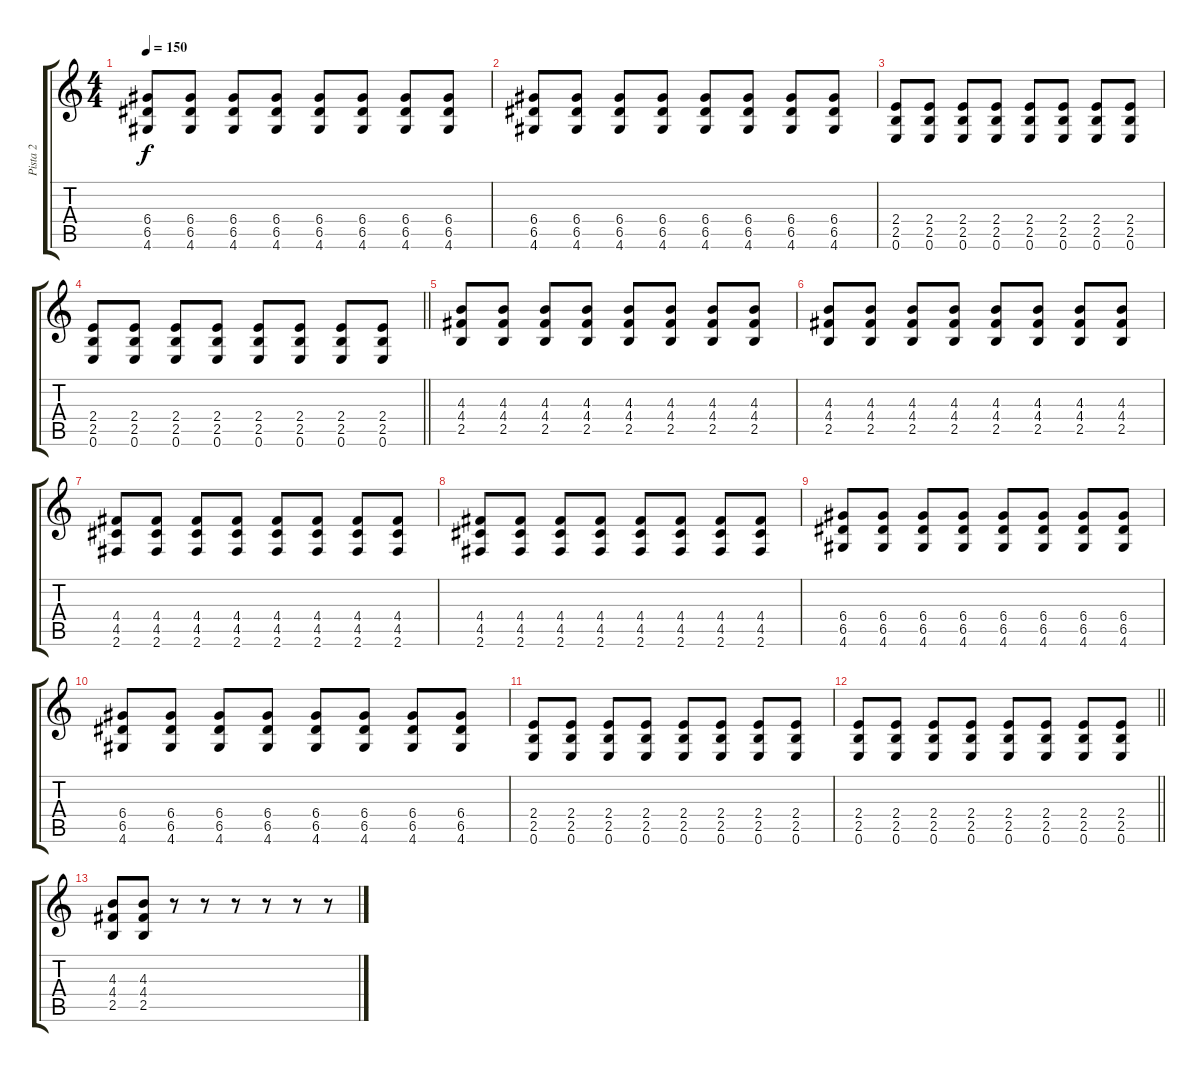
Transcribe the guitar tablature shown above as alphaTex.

\track ("Pista 2" "Pista 2") {instrument distortionguitar}
\staff {score tabs}
\tuning (E4 B3 G3 D3 A2 E2) {hide}
\ts (4 4)
\tempo 150
\clef g2
\ks c
(6.4 6.5 4.6).8{dy f} (6.4 6.5 4.6).8 (6.4 6.5 4.6).8 (6.4 6.5 4.6).8 (6.4 6.5 4.6).8 (6.4 6.5 4.6).8 (6.4 6.5 4.6).8 (6.4 6.5 4.6).8 |
(6.4 6.5 4.6).8 (6.4 6.5 4.6).8 (6.4 6.5 4.6).8 (6.4 6.5 4.6).8 (6.4 6.5 4.6).8 (6.4 6.5 4.6).8 (6.4 6.5 4.6).8 (6.4 6.5 4.6).8 |
(2.4 2.5 0.6).8 (2.4 2.5 0.6).8 (2.4 2.5 0.6).8 (2.4 2.5 0.6).8 (2.4 2.5 0.6).8 (2.4 2.5 0.6).8 (2.4 2.5 0.6).8 (2.4 2.5 0.6).8 |
\barLineRight lightlight
(2.4 2.5 0.6).8 (2.4 2.5 0.6).8 (2.4 2.5 0.6).8 (2.4 2.5 0.6).8 (2.4 2.5 0.6).8 (2.4 2.5 0.6).8 (2.4 2.5 0.6).8 (2.4 2.5 0.6).8 |
(4.3 4.4 2.5).8 (4.3 4.4 2.5).8 (4.3 4.4 2.5).8 (4.3 4.4 2.5).8 (4.3 4.4 2.5).8 (4.3 4.4 2.5).8 (4.3 4.4 2.5).8 (4.3 4.4 2.5).8 |
(4.3 4.4 2.5).8 (4.3 4.4 2.5).8 (4.3 4.4 2.5).8 (4.3 4.4 2.5).8 (4.3 4.4 2.5).8 (4.3 4.4 2.5).8 (4.3 4.4 2.5).8 (4.3 4.4 2.5).8 |
(4.4 4.5 2.6).8 (4.4 4.5 2.6).8 (4.4 4.5 2.6).8 (4.4 4.5 2.6).8 (4.4 4.5 2.6).8 (4.4 4.5 2.6).8 (4.4 4.5 2.6).8 (4.4 4.5 2.6).8 |
(4.4 4.5 2.6).8 (4.4 4.5 2.6).8 (4.4 4.5 2.6).8 (4.4 4.5 2.6).8 (4.4 4.5 2.6).8 (4.4 4.5 2.6).8 (4.4 4.5 2.6).8 (4.4 4.5 2.6).8 |
(6.4 6.5 4.6).8 (6.4 6.5 4.6).8 (6.4 6.5 4.6).8 (6.4 6.5 4.6).8 (6.4 6.5 4.6).8 (6.4 6.5 4.6).8 (6.4 6.5 4.6).8 (6.4 6.5 4.6).8 |
(6.4 6.5 4.6).8 (6.4 6.5 4.6).8 (6.4 6.5 4.6).8 (6.4 6.5 4.6).8 (6.4 6.5 4.6).8 (6.4 6.5 4.6).8 (6.4 6.5 4.6).8 (6.4 6.5 4.6).8 |
(2.4 2.5 0.6).8 (2.4 2.5 0.6).8 (2.4 2.5 0.6).8 (2.4 2.5 0.6).8 (2.4 2.5 0.6).8 (2.4 2.5 0.6).8 (2.4 2.5 0.6).8 (2.4 2.5 0.6).8 |
\barLineRight lightlight
(2.4 2.5 0.6).8 (2.4 2.5 0.6).8 (2.4 2.5 0.6).8 (2.4 2.5 0.6).8 (2.4 2.5 0.6).8 (2.4 2.5 0.6).8 (2.4 2.5 0.6).8 (2.4 2.5 0.6).8 |
(4.3 4.4 2.5).8 (4.3 4.4 2.5).8 r.8 r.8 r.8 r.8 r.8 r.8
